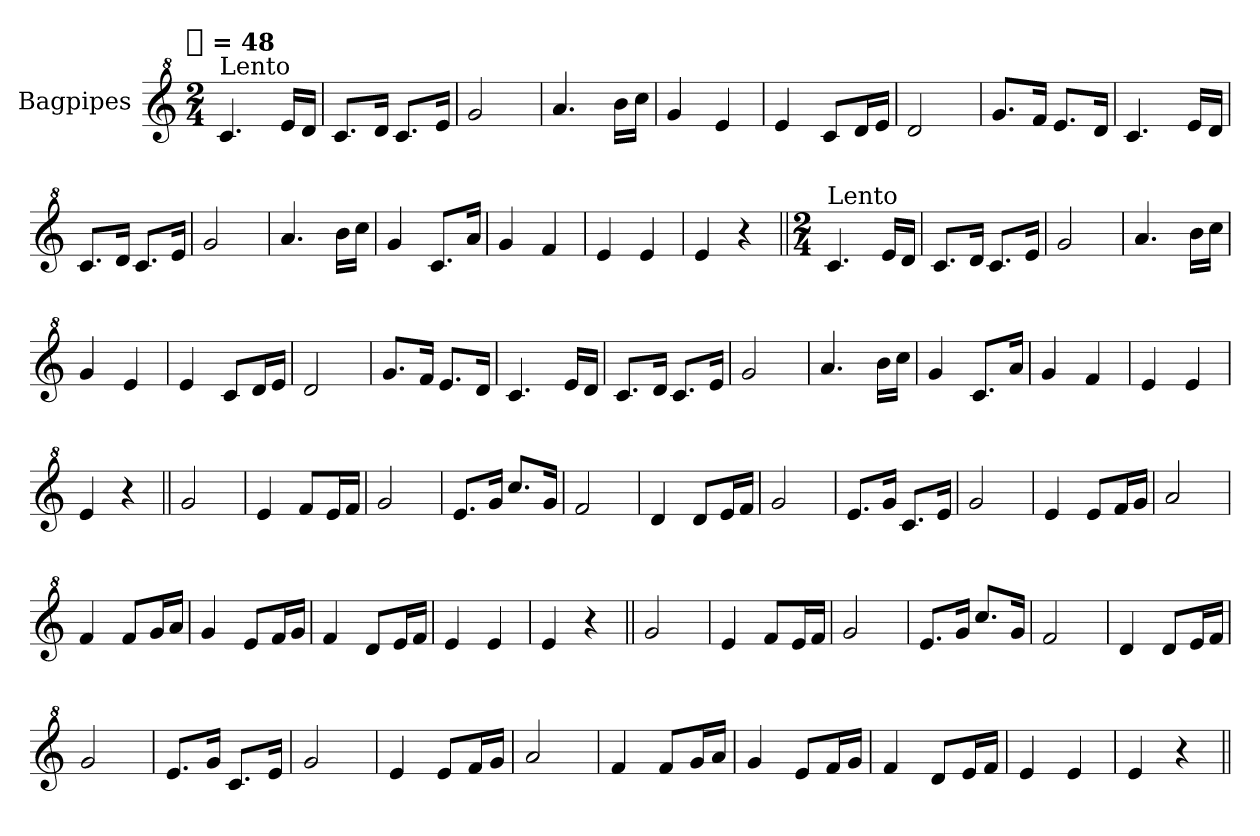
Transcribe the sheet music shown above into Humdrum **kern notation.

**kern
*part1
*staff1
*I"Bagpipes
*I'Bag
*clefG^2
*k[]
!!LO:TX:omd:t=[quarter] = 48
*M2/4
*MM48
=1
!LO:TX:a:t=Lento
4.cc
16eeLL
16ddJJ
=
8.ccL
16ddJk
8.ccL
16eeJk
=
2gg
=
4.aa
16bbLL
16cccJJ
=
4gg
4ee
=
4ee
8ccL
16ddL
16eeJJ
=
2dd
=
8.ggL
16ffJk
8.eeL
16ddJk
=
4.cc
16eeLL
16ddJJ
=
8.ccL
16ddJk
8.ccL
16eeJk
=
2gg
=
4.aa
16bbLL
16cccJJ
=
4gg
8.ccL
16aaJk
=
4gg
4ff
=
4ee
4ee
=
4ee
4r
=||
*M2/4
*MM48
!LO:TX:a:t=Lento
4.cc
16eeLL
16ddJJ
=
8.ccL
16ddJk
8.ccL
16eeJk
=
2gg
=
4.aa
16bbLL
16cccJJ
=
4gg
4ee
=
4ee
8ccL
16ddL
16eeJJ
=
2dd
=
8.ggL
16ffJk
8.eeL
16ddJk
=
4.cc
16eeLL
16ddJJ
=
8.ccL
16ddJk
8.ccL
16eeJk
=
2gg
=
4.aa
16bbLL
16cccJJ
=
4gg
8.ccL
16aaJk
=
4gg
4ff
=
4ee
4ee
=
4ee
4r
=||
2gg
=
4ee
8ffL
16eeL
16ffJJ
=
2gg
=
8.eeL
16ggJk
8.cccL
16ggJk
=
2ff
=
4dd
8ddL
16eeL
16ffJJ
=
2gg
=
8.eeL
16ggJk
8.ccL
16eeJk
=
2gg
=
4ee
8eeL
16ffL
16ggJJ
=
2aa
=
4ff
8ffL
16ggL
16aaJJ
=
4gg
8eeL
16ffL
16ggJJ
=
4ff
8ddL
16eeL
16ffJJ
=
4ee
4ee
=
4ee
4r
=||
2gg
=
4ee
8ffL
16eeL
16ffJJ
=
2gg
=
8.eeL
16ggJk
8.cccL
16ggJk
=
2ff
=
4dd
8ddL
16eeL
16ffJJ
=
2gg
=
8.eeL
16ggJk
8.ccL
16eeJk
=
2gg
=
4ee
8eeL
16ffL
16ggJJ
=
2aa
=
4ff
8ffL
16ggL
16aaJJ
=
4gg
8eeL
16ffL
16ggJJ
=
4ff
8ddL
16eeL
16ffJJ
=
4ee
4ee
=
4ee
4r
=||
*-
